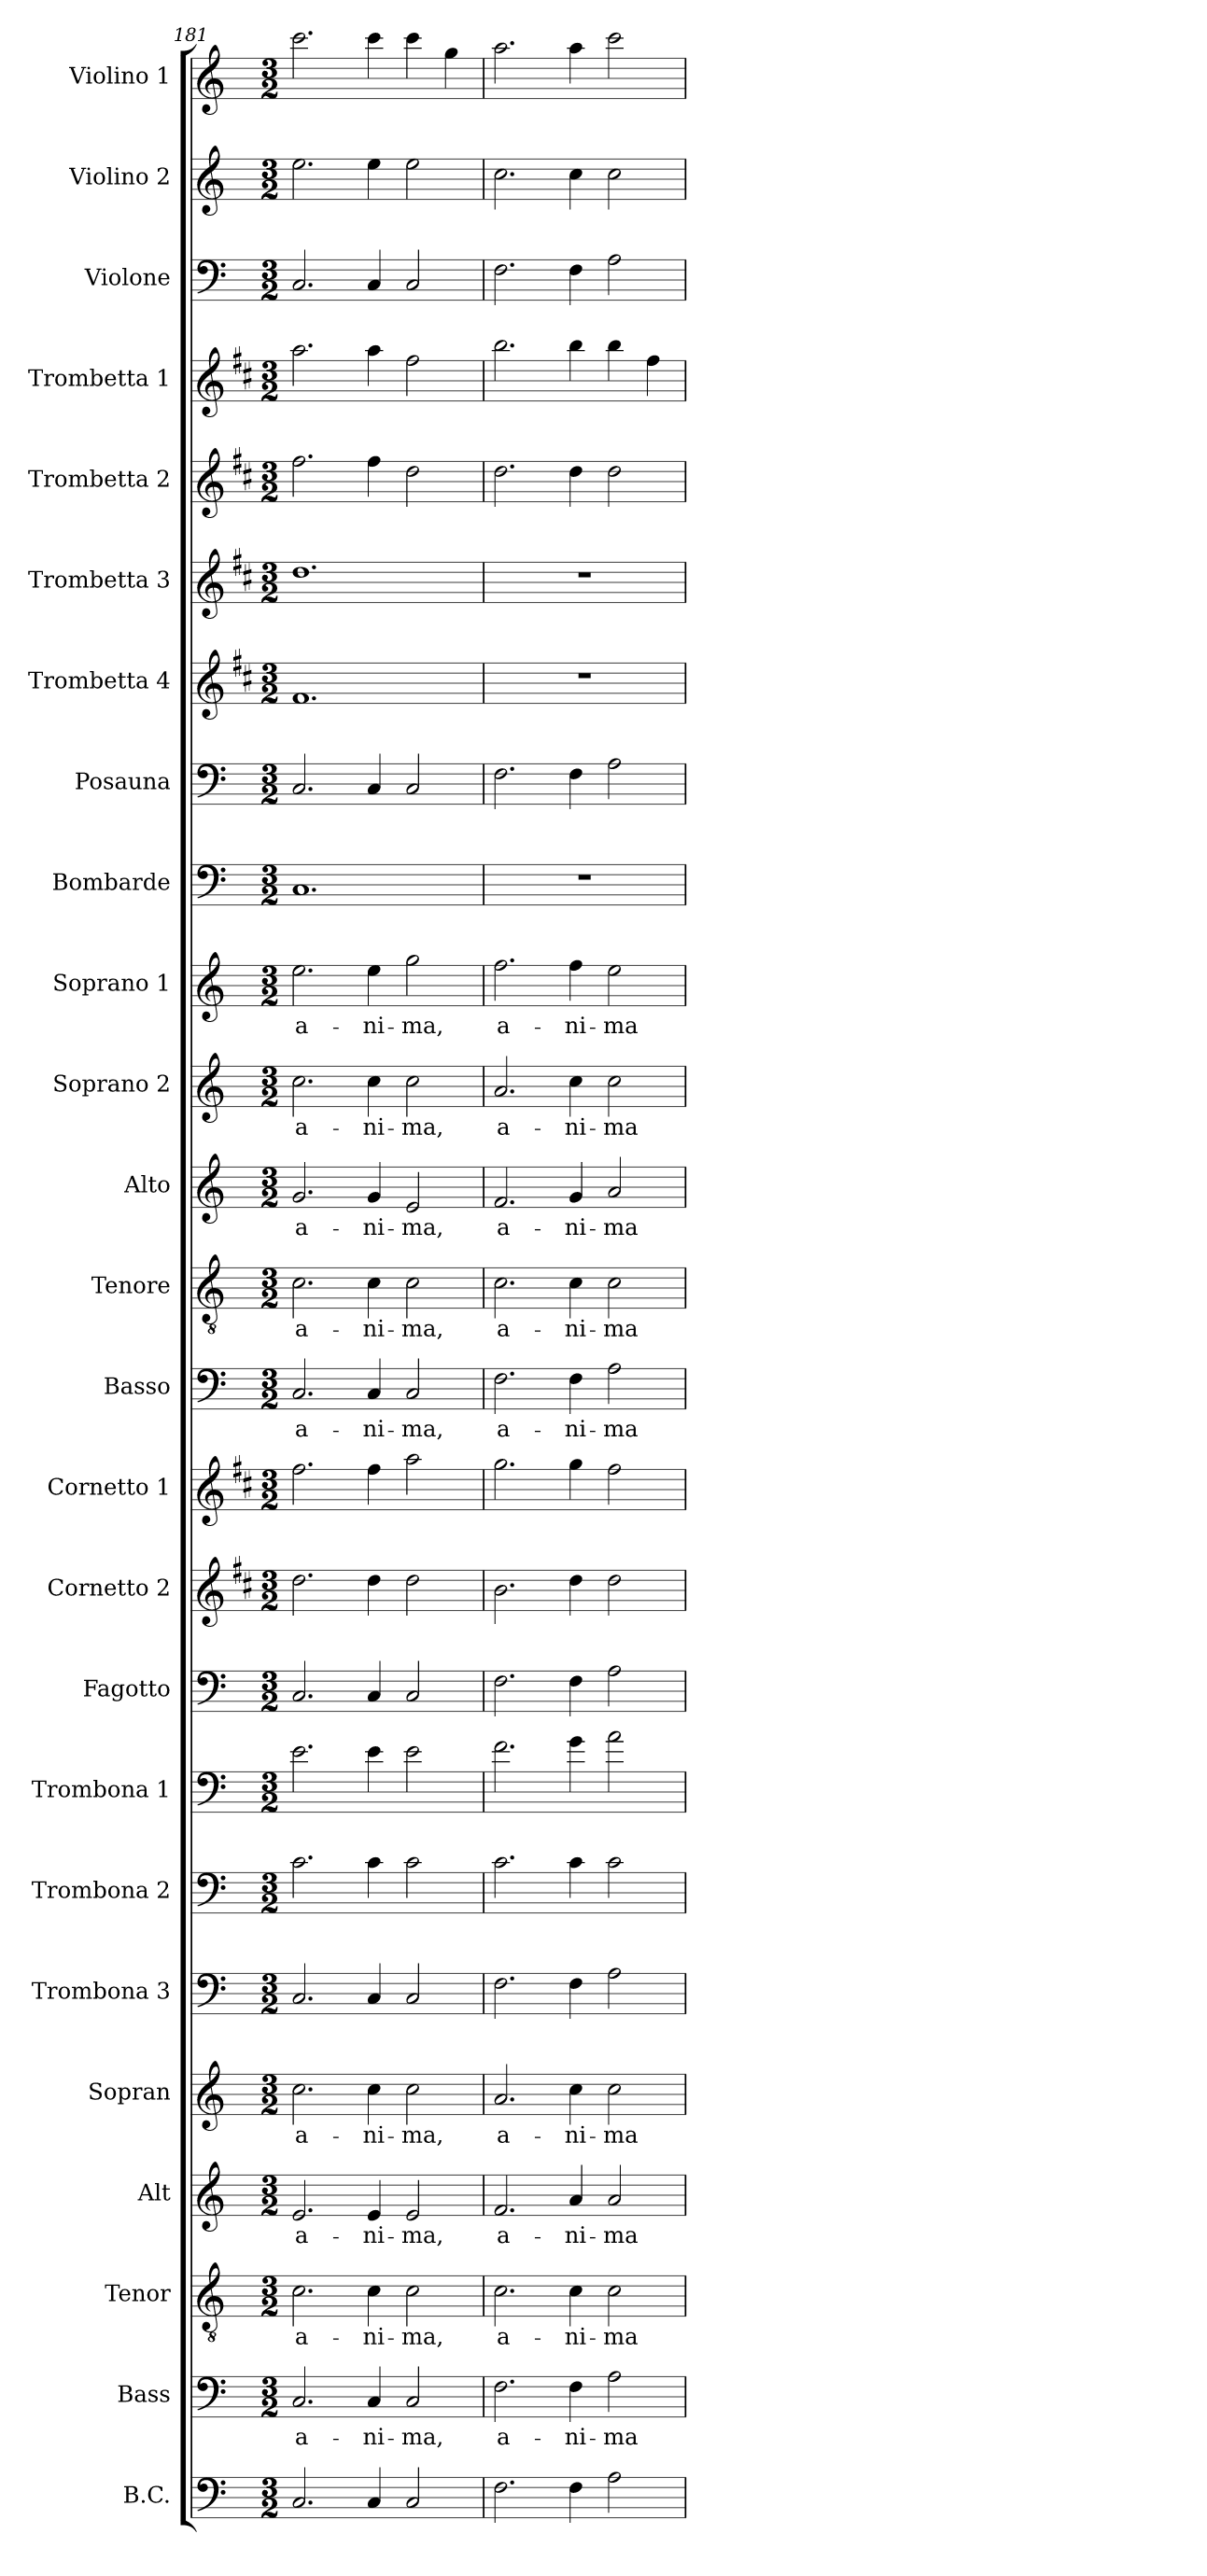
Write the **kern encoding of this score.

**kern	**kern	**text	**kern	**text	**kern	**text	**kern	**text	**kern	**kern	**kern	**kern	**kern	**kern	**kern	**text	**kern	**text	**kern	**text	**kern	**text	**kern	**text	**kern	**kern	**kern	**kern	**kern	**kern	**kern	**kern	**kern
*part25	*part24	*part24	*part23	*part23	*part22	*part22	*part21	*part21	*part20	*part19	*part18	*part17	*part16	*part15	*part14	*part14	*part13	*part13	*part12	*part12	*part11	*part11	*part10	*part10	*part9	*part8	*part7	*part6	*part5	*part4	*part3	*part2	*part1
*staff25	*staff24	*staff24	*staff23	*staff23	*staff22	*staff22	*staff21	*staff21	*staff20	*staff19	*staff18	*staff17	*staff16	*staff15	*staff14	*staff14	*staff13	*staff13	*staff12	*staff12	*staff11	*staff11	*staff10	*staff10	*staff9	*staff8	*staff7	*staff6	*staff5	*staff4	*staff3	*staff2	*staff1
*I"B.C.	*I"Bass	*	*I"Tenor	*	*I"Alt	*	*I"Sopran	*	*I"Trombona 3	*I"Trombona 2	*I"Trombona 1	*I"Fagotto	*I"Cornetto 2	*I"Cornetto 1	*I"Basso	*	*I"Tenore	*	*I"Alto	*	*I"Soprano 2	*	*I"Soprano 1	*	*I"Bombarde	*I"Posauna	*I"Trombetta 4	*I"Trombetta 3	*I"Trombetta 2	*I"Trombetta 1	*I"Violone	*I"Violino 2	*I"Violino 1
*I'B.C.	*I'B.	*	*I'T.	*	*I'A.	*	*I'S.	*	*I'Tbn. 2	*I'Tbn. 2	*I'Tbn. 1	*I'Fag.	*I'Cor. 2	*I'Cor. 1	*I'B.	*	*I'T.	*	*I'A.	*	*I'S.	*	*I'S.	*	*	*	*	*	*	*	*	*I'Vl. 2	*I'Vl. 1
*clefF4	*clefF4	*	*clefGv2	*	*clefG2	*	*clefG2	*	*clefF4	*clefF4	*clefF4	*clefF4	*clefG2	*clefG2	*clefF4	*	*clefGv2	*	*clefG2	*	*clefG2	*	*clefG2	*	*clefF4	*clefF4	*clefG2	*clefG2	*clefG2	*clefG2	*clefF4	*clefG2	*clefG2
*	*	*	*ITrd7c12	*	*	*	*	*	*	*	*	*	*ITrd1c2	*ITrd1c2	*	*	*ITrd7c12	*	*	*	*	*	*	*	*	*	*ITrd1c2	*ITrd1c2	*ITrd1c2	*ITrd1c2	*	*	*
*k[]	*k[]	*	*k[]	*	*k[]	*	*k[]	*	*k[]	*k[]	*k[]	*k[]	*k[]	*k[]	*k[]	*	*k[]	*	*k[]	*	*k[]	*	*k[]	*	*k[]	*k[]	*k[]	*k[]	*k[]	*k[]	*k[]	*k[]	*k[]
*C:	*C:	*	*C:	*	*C:	*	*C:	*	*C:	*C:	*C:	*C:	*C:	*C:	*C:	*	*C:	*	*C:	*	*C:	*	*C:	*	*C:	*C:	*C:	*C:	*C:	*C:	*C:	*C:	*C:
*M3/2	*M3/2	*	*M3/2	*	*M3/2	*	*M3/2	*	*M3/2	*M3/2	*M3/2	*M3/2	*M3/2	*M3/2	*M3/2	*	*M3/2	*	*M3/2	*	*M3/2	*	*M3/2	*	*M3/2	*M3/2	*M3/2	*M3/2	*M3/2	*M3/2	*M3/2	*M3/2	*M3/2
=181	=181	=181	=181	=181	=181	=181	=181	=181	=181	=181	=181	=181	=181	=181	=181	=181	=181	=181	=181	=181	=181	=181	=181	=181	=181	=181	=181	=181	=181	=181	=181	=181	=181
!	!	!LO:LY:b:color=#000000	!	!	!	!	!	!	!	!	!	!	!	!	!	!	!	!	!	!	!	!	!	!	!	!	!	!	!	!	!	!	!
!	!	!	!	!LO:LY:b:color=#000000	!	!	!	!	!	!	!	!	!	!	!	!	!	!	!	!	!	!	!	!	!	!	!	!	!	!	!	!	!
!	!	!	!	!	!	!LO:LY:b:color=#000000	!	!	!	!	!	!	!	!	!	!	!	!	!	!	!	!	!	!	!	!	!	!	!	!	!	!	!
!	!	!	!	!	!	!	!	!LO:LY:b:color=#000000	!	!	!	!	!	!	!	!	!	!	!	!	!	!	!	!	!	!	!	!	!	!	!	!	!
!	!	!	!	!	!	!	!	!	!	!	!	!	!	!	!	!LO:LY:b:color=#000000	!	!	!	!	!	!	!	!	!	!	!	!	!	!	!	!	!
!	!	!	!	!	!	!	!	!	!	!	!	!	!	!	!	!	!	!LO:LY:b:color=#000000	!	!	!	!	!	!	!	!	!	!	!	!	!	!	!
!	!	!	!	!	!	!	!	!	!	!	!	!	!	!	!	!	!	!	!	!LO:LY:b:color=#000000	!	!	!	!	!	!	!	!	!	!	!	!	!
!	!	!	!	!	!	!	!	!	!	!	!	!	!	!	!	!	!	!	!	!	!	!LO:LY:b:color=#000000	!	!	!	!	!	!	!	!	!	!	!
!	!	!	!	!	!	!	!	!	!	!	!	!	!	!	!	!	!	!	!	!	!	!	!	!LO:LY:b:color=#000000	!	!	!	!	!	!	!	!	!
2.Ci/	2.Ci/	a-	2.Ci\	a-	2.ei/	a-	2.cci\	a-	2.Ci/	2.ci\	2.ei\	2.Ci/	2.cci\	2.eei\	2.Ci/	a-	2.Ci\	a-	2.gi/	a-	2.cci\	a-	2.eei\	a-	1.Ci	2.Ci/	1.ei	1.cci	2.eei\	2.ggi\	2.Ci/	2.eei\	2.ccci\
!	!	!LO:LY:b:color=#000000	!	!	!	!	!	!	!	!	!	!	!	!	!	!	!	!	!	!	!	!	!	!	!	!	!	!	!	!	!	!	!
!	!	!	!	!LO:LY:b:color=#000000	!	!	!	!	!	!	!	!	!	!	!	!	!	!	!	!	!	!	!	!	!	!	!	!	!	!	!	!	!
!	!	!	!	!	!	!LO:LY:b:color=#000000	!	!	!	!	!	!	!	!	!	!	!	!	!	!	!	!	!	!	!	!	!	!	!	!	!	!	!
!	!	!	!	!	!	!	!	!LO:LY:b:color=#000000	!	!	!	!	!	!	!	!	!	!	!	!	!	!	!	!	!	!	!	!	!	!	!	!	!
!	!	!	!	!	!	!	!	!	!	!	!	!	!	!	!	!LO:LY:b:color=#000000	!	!	!	!	!	!	!	!	!	!	!	!	!	!	!	!	!
!	!	!	!	!	!	!	!	!	!	!	!	!	!	!	!	!	!	!LO:LY:b:color=#000000	!	!	!	!	!	!	!	!	!	!	!	!	!	!	!
!	!	!	!	!	!	!	!	!	!	!	!	!	!	!	!	!	!	!	!	!LO:LY:b:color=#000000	!	!	!	!	!	!	!	!	!	!	!	!	!
!	!	!	!	!	!	!	!	!	!	!	!	!	!	!	!	!	!	!	!	!	!	!LO:LY:b:color=#000000	!	!	!	!	!	!	!	!	!	!	!
!	!	!	!	!	!	!	!	!	!	!	!	!	!	!	!	!	!	!	!	!	!	!	!	!LO:LY:b:color=#000000	!	!	!	!	!	!	!	!	!
4Ci/	4Ci/	-ni-	4Ci\	-ni-	4ei/	-ni-	4cci\	-ni-	4Ci/	4ci\	4ei\	4Ci/	4cci\	4eei\	4Ci/	-ni-	4Ci\	-ni-	4gi/	-ni-	4cci\	-ni-	4eei\	-ni-	.	4Ci/	.	.	4eei\	4ggi\	4Ci/	4eei\	4ccci\
!	!	!LO:LY:b:color=#000000	!	!	!	!	!	!	!	!	!	!	!	!	!	!	!	!	!	!	!	!	!	!	!	!	!	!	!	!	!	!	!
!	!	!	!	!LO:LY:b:color=#000000	!	!	!	!	!	!	!	!	!	!	!	!	!	!	!	!	!	!	!	!	!	!	!	!	!	!	!	!	!
!	!	!	!	!	!	!LO:LY:b:color=#000000	!	!	!	!	!	!	!	!	!	!	!	!	!	!	!	!	!	!	!	!	!	!	!	!	!	!	!
!	!	!	!	!	!	!	!	!LO:LY:b:color=#000000	!	!	!	!	!	!	!	!	!	!	!	!	!	!	!	!	!	!	!	!	!	!	!	!	!
!	!	!	!	!	!	!	!	!	!	!	!	!	!	!	!	!LO:LY:b:color=#000000	!	!	!	!	!	!	!	!	!	!	!	!	!	!	!	!	!
!	!	!	!	!	!	!	!	!	!	!	!	!	!	!	!	!	!	!LO:LY:b:color=#000000	!	!	!	!	!	!	!	!	!	!	!	!	!	!	!
!	!	!	!	!	!	!	!	!	!	!	!	!	!	!	!	!	!	!	!	!LO:LY:b:color=#000000	!	!	!	!	!	!	!	!	!	!	!	!	!
!	!	!	!	!	!	!	!	!	!	!	!	!	!	!	!	!	!	!	!	!	!	!LO:LY:b:color=#000000	!	!	!	!	!	!	!	!	!	!	!
!	!	!	!	!	!	!	!	!	!	!	!	!	!	!	!	!	!	!	!	!	!	!	!	!LO:LY:b:color=#000000	!	!	!	!	!	!	!	!	!
2Ci/	2Ci/	-ma,	2Ci\	-ma,	2ei/	-ma,	2cci\	-ma,	2Ci/	2ci\	2ei\	2Ci/	2cci\	2ggi\	2Ci/	-ma,	2Ci\	-ma,	2ei/	-ma,	2cci\	-ma,	2ggi\	-ma,	.	2Ci/	.	.	2cci\	2eei\	2Ci/	2eei\	4ccci\
.	.	.	.	.	.	.	.	.	.	.	.	.	.	.	.	.	.	.	.	.	.	.	.	.	.	.	.	.	.	.	.	.	4ggi\
=182	=182	=182	=182	=182	=182	=182	=182	=182	=182	=182	=182	=182	=182	=182	=182	=182	=182	=182	=182	=182	=182	=182	=182	=182	=182	=182	=182	=182	=182	=182	=182	=182	=182
!	!	!LO:LY:b:color=#000000	!	!	!	!	!	!	!	!	!	!	!	!	!	!	!	!	!	!	!	!	!	!	!	!	!	!	!	!	!	!	!
!	!	!	!	!LO:LY:b:color=#000000	!	!	!	!	!	!	!	!	!	!	!	!	!	!	!	!	!	!	!	!	!	!	!	!	!	!	!	!	!
!	!	!	!	!	!	!LO:LY:b:color=#000000	!	!	!	!	!	!	!	!	!	!	!	!	!	!	!	!	!	!	!	!	!	!	!	!	!	!	!
!	!	!	!	!	!	!	!	!LO:LY:b:color=#000000	!	!	!	!	!	!	!	!	!	!	!	!	!	!	!	!	!	!	!	!	!	!	!	!	!
!	!	!	!	!	!	!	!	!	!	!	!	!	!	!	!	!LO:LY:b:color=#000000	!	!	!	!	!	!	!	!	!	!	!	!	!	!	!	!	!
!	!	!	!	!	!	!	!	!	!	!	!	!	!	!	!	!	!	!LO:LY:b:color=#000000	!	!	!	!	!	!	!	!	!	!	!	!	!	!	!
!	!	!	!	!	!	!	!	!	!	!	!	!	!	!	!	!	!	!	!	!LO:LY:b:color=#000000	!	!	!	!	!	!	!	!	!	!	!	!	!
!	!	!	!	!	!	!	!	!	!	!	!	!	!	!	!	!	!	!	!	!	!	!LO:LY:b:color=#000000	!	!	!	!	!	!	!	!	!	!	!
!	!	!	!	!	!	!	!	!	!	!	!	!	!	!	!	!	!	!	!	!	!	!	!	!LO:LY:b:color=#000000	!LO:N:vis=1	!	!LO:N:vis=1	!LO:N:vis=1	!	!	!	!	!
2.Fi\	2.Fi\	a-	2.Ci\	a-	2.fi/	a-	2.ai/	a-	2.Fi\	2.ci\	2.fi\	2.Fi\	2.ai\	2.ffi\	2.Fi\	a-	2.Ci\	a-	2.fi/	a-	2.ai/	a-	2.ffi\	a-	1.r	2.Fi\	1.r	1.r	2.cci\	2.aai\	2.Fi\	2.cci\	2.aai\
!	!	!LO:LY:b:color=#000000	!	!	!	!	!	!	!	!	!	!	!	!	!	!	!	!	!	!	!	!	!	!	!	!	!	!	!	!	!	!	!
!	!	!	!	!LO:LY:b:color=#000000	!	!	!	!	!	!	!	!	!	!	!	!	!	!	!	!	!	!	!	!	!	!	!	!	!	!	!	!	!
!	!	!	!	!	!	!LO:LY:b:color=#000000	!	!	!	!	!	!	!	!	!	!	!	!	!	!	!	!	!	!	!	!	!	!	!	!	!	!	!
!	!	!	!	!	!	!	!	!LO:LY:b:color=#000000	!	!	!	!	!	!	!	!	!	!	!	!	!	!	!	!	!	!	!	!	!	!	!	!	!
!	!	!	!	!	!	!	!	!	!	!	!	!	!	!	!	!LO:LY:b:color=#000000	!	!	!	!	!	!	!	!	!	!	!	!	!	!	!	!	!
!	!	!	!	!	!	!	!	!	!	!	!	!	!	!	!	!	!	!LO:LY:b:color=#000000	!	!	!	!	!	!	!	!	!	!	!	!	!	!	!
!	!	!	!	!	!	!	!	!	!	!	!	!	!	!	!	!	!	!	!	!LO:LY:b:color=#000000	!	!	!	!	!	!	!	!	!	!	!	!	!
!	!	!	!	!	!	!	!	!	!	!	!	!	!	!	!	!	!	!	!	!	!	!LO:LY:b:color=#000000	!	!	!	!	!	!	!	!	!	!	!
!	!	!	!	!	!	!	!	!	!	!	!	!	!	!	!	!	!	!	!	!	!	!	!	!LO:LY:b:color=#000000	!	!	!	!	!	!	!	!	!
4Fi\	4Fi\	-ni-	4Ci\	-ni-	4ai/	-ni-	4cci\	-ni-	4Fi\	4ci\	4gi\	4Fi\	4cci\	4ffi\	4Fi\	-ni-	4Ci\	-ni-	4gi/	-ni-	4cci\	-ni-	4ffi\	-ni-	.	4Fi\	.	.	4cci\	4aai\	4Fi\	4cci\	4aai\
!	!	!LO:LY:b:color=#000000	!	!	!	!	!	!	!	!	!	!	!	!	!	!	!	!	!	!	!	!	!	!	!	!	!	!	!	!	!	!	!
!	!	!	!	!LO:LY:b:color=#000000	!	!	!	!	!	!	!	!	!	!	!	!	!	!	!	!	!	!	!	!	!	!	!	!	!	!	!	!	!
!	!	!	!	!	!	!LO:LY:b:color=#000000	!	!	!	!	!	!	!	!	!	!	!	!	!	!	!	!	!	!	!	!	!	!	!	!	!	!	!
!	!	!	!	!	!	!	!	!LO:LY:b:color=#000000	!	!	!	!	!	!	!	!	!	!	!	!	!	!	!	!	!	!	!	!	!	!	!	!	!
!	!	!	!	!	!	!	!	!	!	!	!	!	!	!	!	!LO:LY:b:color=#000000	!	!	!	!	!	!	!	!	!	!	!	!	!	!	!	!	!
!	!	!	!	!	!	!	!	!	!	!	!	!	!	!	!	!	!	!LO:LY:b:color=#000000	!	!	!	!	!	!	!	!	!	!	!	!	!	!	!
!	!	!	!	!	!	!	!	!	!	!	!	!	!	!	!	!	!	!	!	!LO:LY:b:color=#000000	!	!	!	!	!	!	!	!	!	!	!	!	!
!	!	!	!	!	!	!	!	!	!	!	!	!	!	!	!	!	!	!	!	!	!	!LO:LY:b:color=#000000	!	!	!	!	!	!	!	!	!	!	!
!	!	!	!	!	!	!	!	!	!	!	!	!	!	!	!	!	!	!	!	!	!	!	!	!LO:LY:b:color=#000000	!	!	!	!	!	!	!	!	!
2Ai\	2Ai\	-ma	2Ci\	-ma	2ai/	-ma	2cci\	-ma	2Ai\	2ci\	2ai\	2Ai\	2cci\	2eei\	2Ai\	-ma	2Ci\	-ma	2ai/	-ma	2cci\	-ma	2eei\	-ma	.	2Ai\	.	.	2cci\	4aai\	2Ai\	2cci\	2ccci\
.	.	.	.	.	.	.	.	.	.	.	.	.	.	.	.	.	.	.	.	.	.	.	.	.	.	.	.	.	.	4eei\	.	.	.
=	=	=	=	=	=	=	=	=	=	=	=	=	=	=	=	=	=	=	=	=	=	=	=	=	=	=	=	=	=	=	=	=	=
*-	*-	*-	*-	*-	*-	*-	*-	*-	*-	*-	*-	*-	*-	*-	*-	*-	*-	*-	*-	*-	*-	*-	*-	*-	*-	*-	*-	*-	*-	*-	*-	*-	*-
